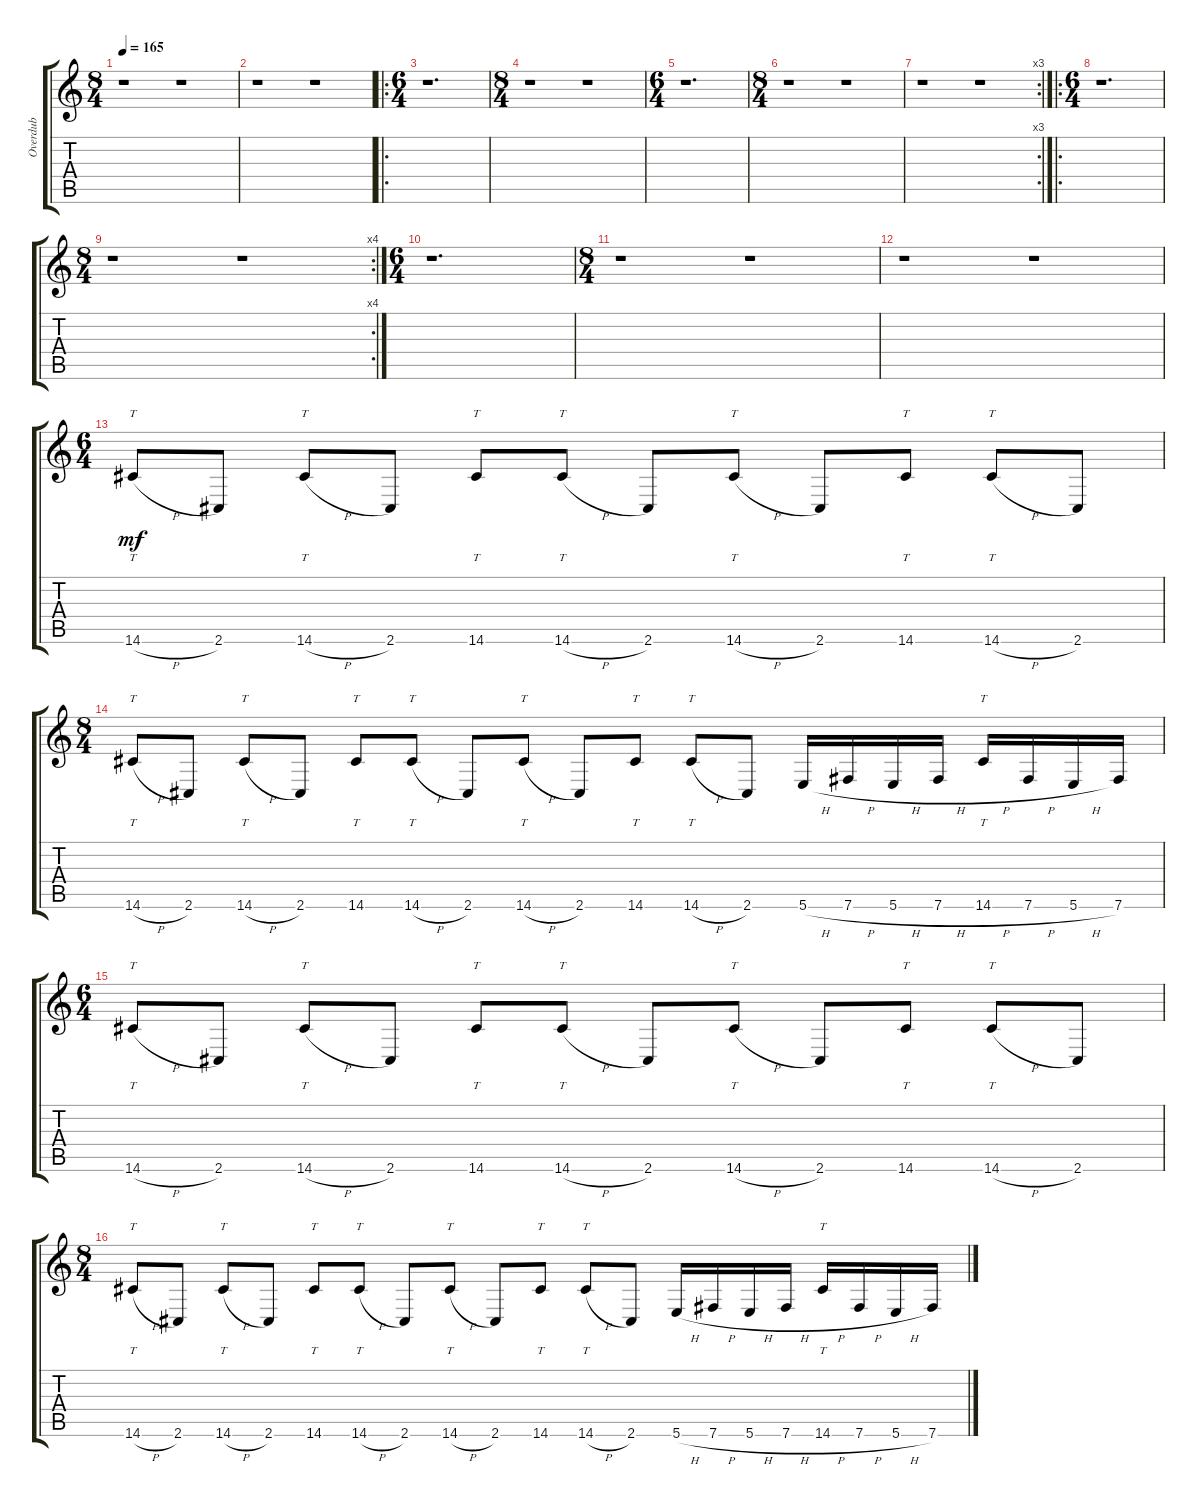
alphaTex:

\track ("Overdub" "Overdub") {instrument distortionguitar}
\staff {score tabs}
\tuning (Db4 Ab3 E3 B2 Gb2 B1) {hide}
\ts (8 4)
\tempo 165
\clef g2
\ks c
r.1{dy mf} r.1 |
r.1 r.1 |
\ro
\ts (6 4)
r.1{d} |
\ts (8 4)
r.1 r.1 |
\ts (6 4)
r.1{d} |
\ts (8 4)
r.1 r.1 |
\rc 3
r.1 r.1 |
\ro
\ts (6 4)
r.1{d} |
\rc 4
\ts (8 4)
r.1 r.1 |
\ts (6 4)
r.1{d} |
\ts (8 4)
r.1 r.1 |
r.1 r.1 |
\ts (6 4)
14.6{h}.8{tt} 2.6.8 14.6{h}.8{tt} 2.6.8 14.6.8{tt} 14.6{h}.8{tt} 2.6.8 14.6{h}.8{tt} 2.6.8 14.6.8{tt} 14.6{h}.8{tt} 2.6.8 |
\ts (8 4)
14.6{h}.8{tt} 2.6.8 14.6{h}.8{tt} 2.6.8 14.6.8{tt} 14.6{h}.8{tt} 2.6.8 14.6{h}.8{tt} 2.6.8 14.6.8{tt} 14.6{h}.8{tt} 2.6.8 5.6{h}.16 7.6{h}.16 5.6{h}.16 7.6{h}.16 14.6{h}.16{tt} 7.6{h}.16 5.6{h}.16 7.6.16 |
\ts (6 4)
14.6{h}.8{tt} 2.6.8 14.6{h}.8{tt} 2.6.8 14.6.8{tt} 14.6{h}.8{tt} 2.6.8 14.6{h}.8{tt} 2.6.8 14.6.8{tt} 14.6{h}.8{tt} 2.6.8 |
\ts (8 4)
14.6{h}.8{tt} 2.6.8 14.6{h}.8{tt} 2.6.8 14.6.8{tt} 14.6{h}.8{tt} 2.6.8 14.6{h}.8{tt} 2.6.8 14.6.8{tt} 14.6{h}.8{tt} 2.6.8 5.6{h}.16 7.6{h}.16 5.6{h}.16 7.6{h}.16 14.6{h}.16{tt} 7.6{h}.16 5.6{h}.16 7.6.16
